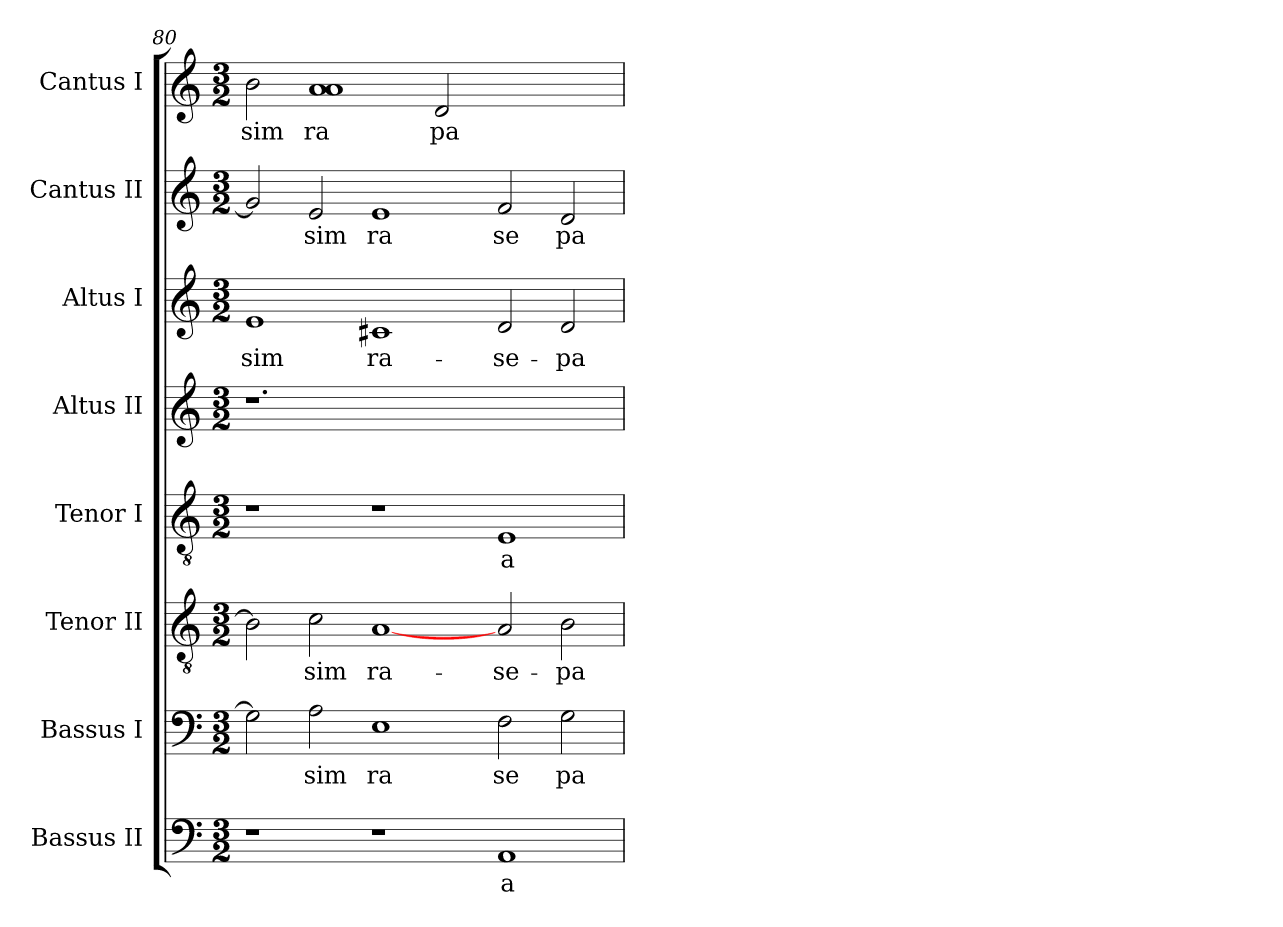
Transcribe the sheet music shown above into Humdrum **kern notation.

**kern	**text	**kern	**text	**kern	**text	**kern	**text	**kern	**kern	**text	**kern	**text	**kern	**text
*part8	*part8	*part7	*part7	*part6	*part6	*part5	*part5	*part4	*part3	*part3	*part2	*part2	*part1	*part1
*staff8	*staff8	*staff7	*staff7	*staff6	*staff6	*staff5	*staff5	*staff4	*staff3	*staff3	*staff2	*staff2	*staff1	*staff1
*I"Bassus II	*	*I"Bassus I	*	*I"Tenor II	*	*I"Tenor I	*	*I"Altus II	*I"Altus I	*	*I"Cantus II	*	*I"Cantus I	*
*I'B II	*	*I'B I	*	*I'T II	*	*I'T I	*	*I'A II	*I'A I	*	*I'C II	*	*I'C I	*
*clefF4	*	*clefF4	*	*clefGv2	*	*clefGv2	*	*clefG2	*clefG2	*	*clefG2	*	*clefG2	*
*	*	*k[]	*	*	*	*	*	*k[]	*k[]	*	*	*	*	*
*	*	*C:	*	*	*	*	*	*C:	*C:	*	*	*	*	*
*M3/2	*	*M3/2	*	*M3/2	*	*M3/2	*	*M3/2	*M3/2	*	*M3/2	*	*M3/2	*
=80	=80	=80	=80	=80	=80	=80	=80	=80	=80	=80	=80	=80	=80	=80
!	!	!	!	!	!	!	!	!	!	!LO:LY:b:cj	!	!	!	!LO:LY:b:cj
1r	.	2G\]	.	2B\]	.	1r	.	1.r	1e	-sim	2g/]	.	2b\	sim
!	!	!	!LO:LY:b:cj	!	!LO:LY:b:cj	!	!	!	!	!	!	!LO:LY:b:cj	!	!LO:LY:b:cj
.	.	2A\	sim	2c\	-sim	.	.	.	.	.	2e/	sim	1a 1a	ra
!	!	!	!LO:LY:b:cj	!	!LO:LY:b:cj	!	!	!	!	!LO:LY:b:cj	!	!LO:LY:b:cj	!	!
1r	.	1E	ra	[<1A	-ra-	1r	.	.	1c#X	-ra-	1e	ra	.	.
!	!	!	!	!	!	!	!	!	!	!	!	!	!	!LO:LY:b:cj
.	.	.	.	.	.	.	.	1.ryy	.	.	.	.	2d/	pa
!	!LO:LY:b:cj	!	!LO:LY:b:cj	!	!LO:LY:b:cj	!	!LO:LY:b:cj	!	!	!LO:LY:b:cj	!	!LO:LY:b:cj	!	!
1AA	a	2F\	se	2A/	se-	1E	a	.	2d/	se-	2f/	se	1ryy	.
!	!	!	!LO:LY:b:cj	!	!LO:LY:b:cj	!	!	!	!	!LO:LY:b:cj	!	!LO:LY:b:cj	!	!
.	.	2G\	pa	2B\	-pa-	.	.	.	2d/	-pa-	2d/	pa	.	.
=	=	=	=	=	=	=	=	=	=	=	=	=	=	=
*-	*-	*-	*-	*-	*-	*-	*-	*-	*-	*-	*-	*-	*-	*-
